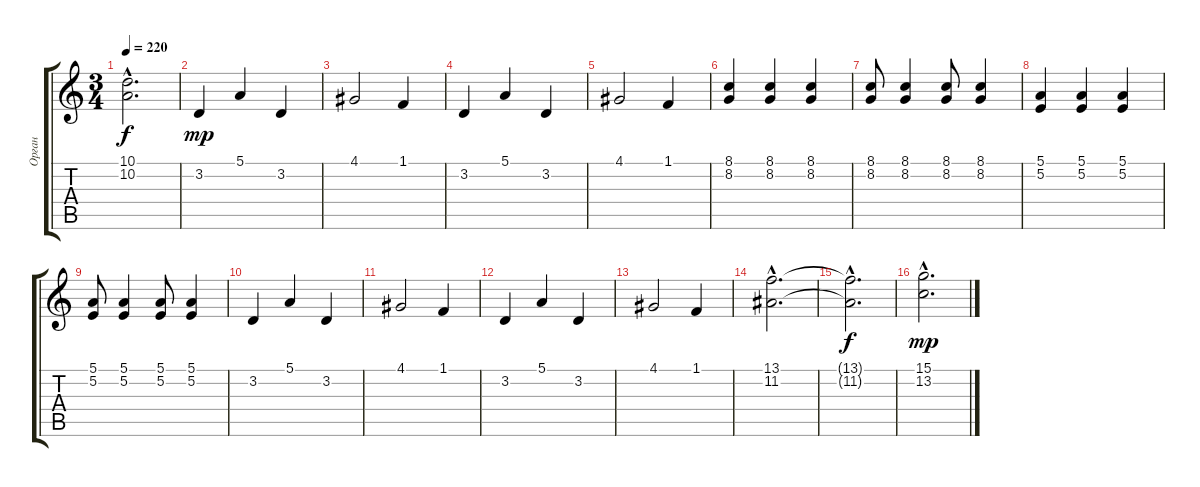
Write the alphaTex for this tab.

\track ("Орган" "Орган") {instrument rockorgan}
\staff {score tabs}
\tuning (E4 B3 G3 D3 A2 E2) {hide}
\ts (3 4)
\tempo 220
\clef g2
\ks c
(10.1{hac t} 10.2{hac t}).2{d dy f} |
3.2.4{dy mp} 5.1.4 3.2.4 |
4.1.2 1.1.4 |
3.2.4 5.1.4 3.2.4 |
4.1.2 1.1.4 |
(8.1 8.2).4 (8.1 8.2).4 (8.1 8.2).4 |
(8.1 8.2).8 (8.1 8.2).4 (8.1 8.2).8 (8.1 8.2).4 |
(5.1 5.2).4 (5.1 5.2).4 (5.1 5.2).4 |
(5.1 5.2).8 (5.1 5.2).4 (5.1 5.2).8 (5.1 5.2).4 |
3.2.4 5.1.4 3.2.4 |
4.1.2 1.1.4 |
3.2.4 5.1.4 3.2.4 |
4.1.2 1.1.4 |
(13.1{hac} 11.2{hac}).2{d} |
(13.1{hac t} 11.2{hac t}).2{d dy f} |
(15.1{hac} 13.2{hac}).2{d dy mp}
